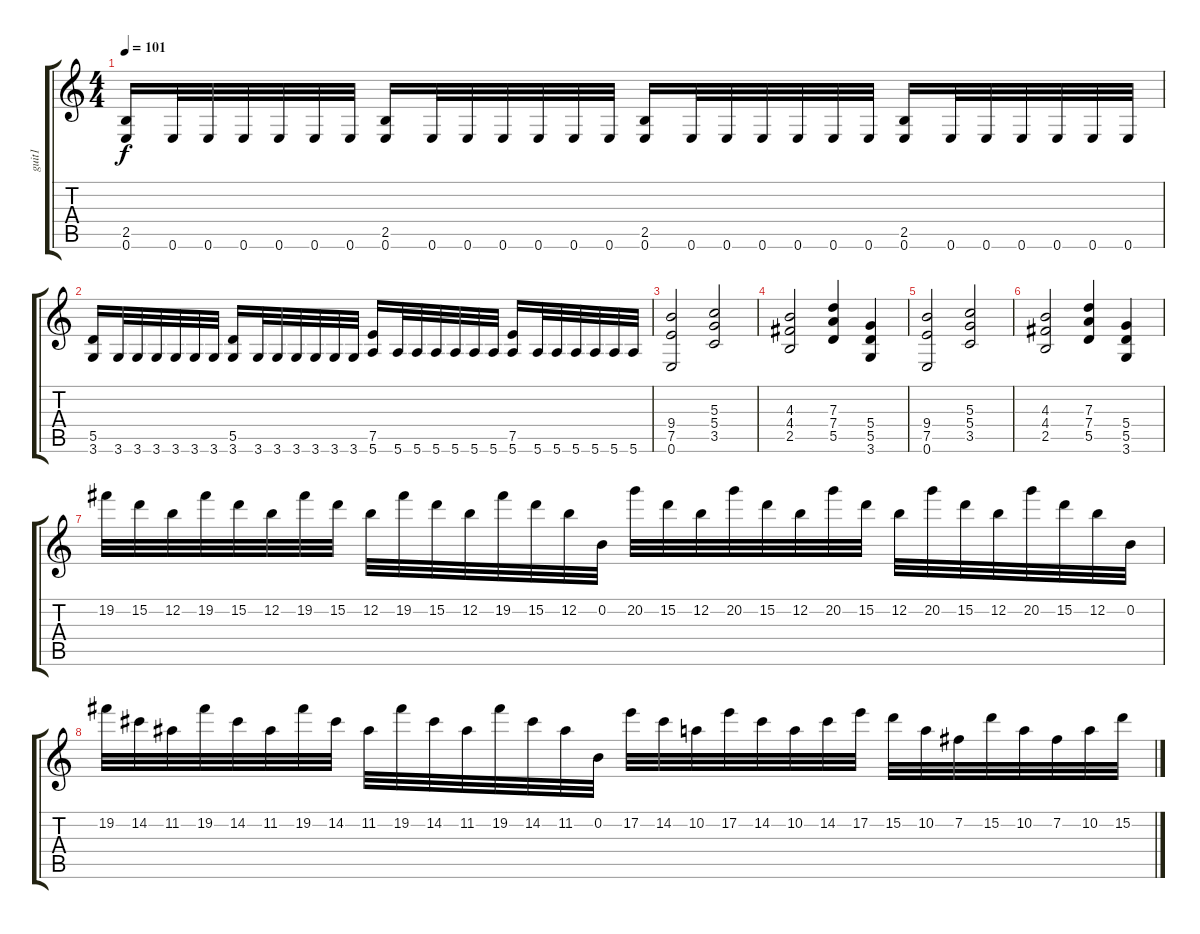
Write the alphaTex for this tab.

\track ("guit1" "guit1") {instrument acousticguitarsteel}
\staff {score tabs}
\tuning (E4 B3 G3 D3 A2 E2) {hide}
\ts (4 4)
\tempo 101
\clef g2
\ks c
(2.5 0.6).16{dy f} 0.6.32 0.6.32 0.6.32 0.6.32 0.6.32 0.6.32 (2.5 0.6).16 0.6.32 0.6.32 0.6.32 0.6.32 0.6.32 0.6.32 (2.5 0.6).16 0.6.32 0.6.32 0.6.32 0.6.32 0.6.32 0.6.32 (2.5 0.6).16 0.6.32 0.6.32 0.6.32 0.6.32 0.6.32 0.6.32 |
(5.5 3.6).16 3.6.32 3.6.32 3.6.32 3.6.32 3.6.32 3.6.32 (5.5 3.6).16 3.6.32 3.6.32 3.6.32 3.6.32 3.6.32 3.6.32 (7.5 5.6).16 5.6.32 5.6.32 5.6.32 5.6.32 5.6.32 5.6.32 (7.5 5.6).16 5.6.32 5.6.32 5.6.32 5.6.32 5.6.32 5.6.32 |
(9.4 7.5 0.6).2 (5.3 5.4 3.5).2 |
(4.3 4.4 2.5).2 (7.3 7.4 5.5).4 (5.4 5.5 3.6).4 |
(9.4 7.5 0.6).2 (5.3 5.4 3.5).2 |
(4.3 4.4 2.5).2 (7.3 7.4 5.5).4 (5.4 5.5 3.6).4 |
19.2.32 15.2.32 12.2.32 19.2.32 15.2.32 12.2.32 19.2.32 15.2.32 12.2.32 19.2.32 15.2.32 12.2.32 19.2.32 15.2.32 12.2.32 0.2.32 20.2.32 15.2.32 12.2.32 20.2.32 15.2.32 12.2.32 20.2.32 15.2.32 12.2.32 20.2.32 15.2.32 12.2.32 20.2.32 15.2.32 12.2.32 0.2.32 |
19.2.32 14.2.32 11.2.32 19.2.32 14.2.32 11.2.32 19.2.32 14.2.32 11.2.32 19.2.32 14.2.32 11.2.32 19.2.32 14.2.32 11.2.32 0.2.32 17.2.32 14.2.32 10.2.32 17.2.32 14.2.32 10.2.32 14.2.32 17.2.32 15.2.32 10.2.32 7.2.32 15.2.32 10.2.32 7.2.32 10.2.32 15.2.32
